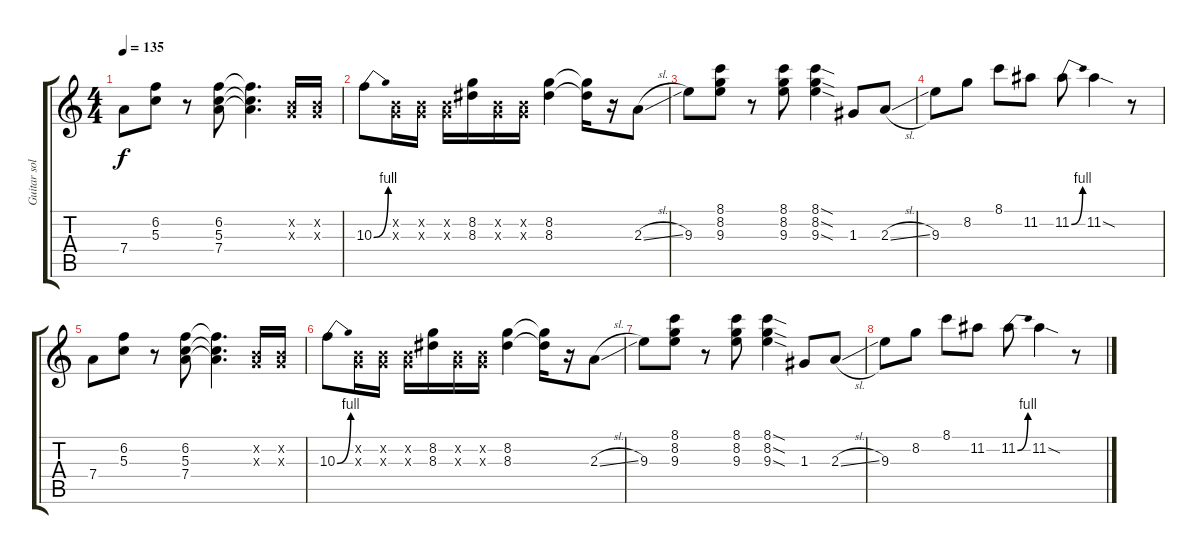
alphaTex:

\track ("Guitar solo" "Guitar sol") {instrument overdrivenguitar}
\staff {score tabs}
\tuning (E4 B3 G3 D3 A2 E2) {hide}
\ts (4 4)
\tempo 135
\clef g2
\ks c
7.4.8{dy f} (6.2 5.3).8 r.8 (6.2 5.3 7.4).8 (6.2{t} 5.3{t} 7.4{t}).4{d} (0.2{x} 0.3{x}).16 (0.2{x} 0.3{x}).16 |
10.3{be (bend 0 0 60 4)}.8 (0.2{x} 0.3{x}).16 (0.2{x} 0.3{x}).16 (0.2{x} 0.3{x}).16 (8.2 8.3).16 (0.2{x} 0.3{x}).16 (0.2{x} 0.3{x}).16 (8.2 8.3).4 (8.2{t} 8.3{t}).16 r.16 2.3{sl}.8 |
9.3.8 (8.1 8.2 9.3).8 r.8 (8.1 8.2 9.3).8 (8.1{sod} 8.2{sod} 9.3{sod}).4 1.3.8 2.3{sl}.8 |
9.3.8 8.2.8 8.1.8 11.2.8 11.2{be (bend 0 0 60 4)}.8 11.2{sod}.4 r.8 |
7.4.8 (6.2 5.3).8 r.8 (6.2 5.3 7.4).8 (6.2{t} 5.3{t} 7.4{t}).4{d} (0.2{x} 0.3{x}).16 (0.2{x} 0.3{x}).16 |
10.3{be (bend 0 0 60 4)}.8 (0.2{x} 0.3{x}).16 (0.2{x} 0.3{x}).16 (0.2{x} 0.3{x}).16 (8.2 8.3).16 (0.2{x} 0.3{x}).16 (0.2{x} 0.3{x}).16 (8.2 8.3).4 (8.2{t} 8.3{t}).16 r.16 2.3{sl}.8 |
9.3.8 (8.1 8.2 9.3).8 r.8 (8.1 8.2 9.3).8 (8.1{sod} 8.2{sod} 9.3{sod}).4 1.3.8 2.3{sl}.8 |
9.3.8 8.2.8 8.1.8 11.2.8 11.2{be (bend 0 0 60 4)}.8 11.2{sod}.4 r.8
